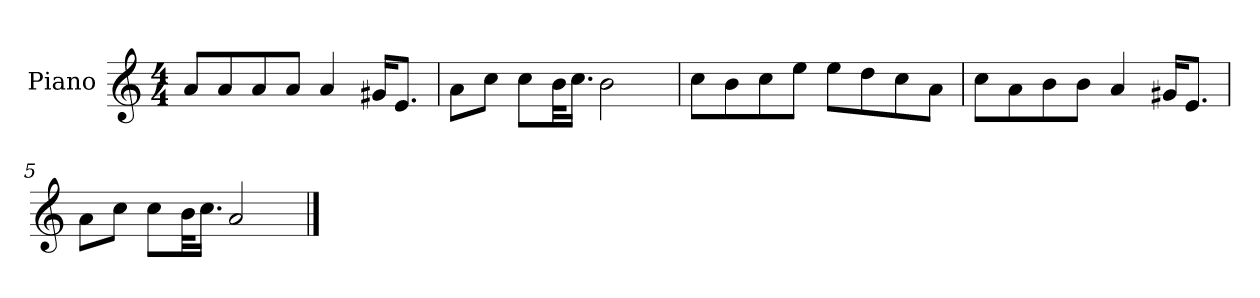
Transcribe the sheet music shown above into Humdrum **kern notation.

**kern
*part1
*staff1
*I"Piano
*I'P-no
*clefG2
*k[]
*M4/4
*MM90
=1
8a/L
8a/
8a/
8a/J
4a/
16g#X/KL
8.e/J
=2
8a\L
8cc\J
8cc\L
32b\KL
16.cc\JJ
2b\
=3
8cc\L
8b\
8cc\
8ee\J
8ee\L
8dd\
8cc\
8a\J
=4
8cc\L
8a\
8b\
8b\J
4a/
16g#X/KL
8.e/J
=5
8a\L
8cc\J
8cc\L
32b\KL
16.cc\JJ
2a/
==
*-
